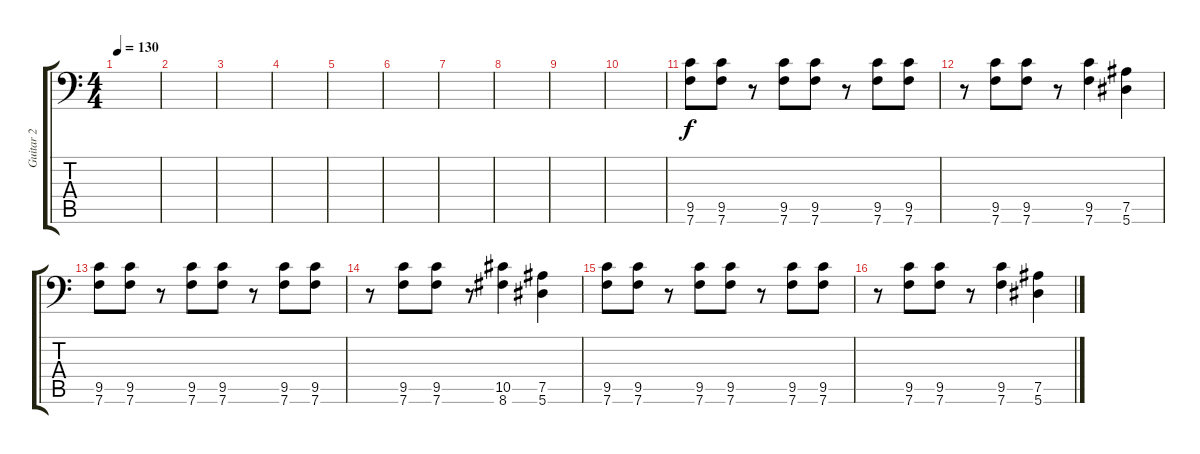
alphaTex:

\track ("Guitar 2" "Guitar 2") {instrument distortionguitar}
\staff {score tabs}
\tuning (Bb3 F3 Db3 Ab2 Eb2 Bb1) {hide}
\ts (4 4)
\tempo 130
\clef f4
\ks c
|
|
|
|
|
|
|
|
|
|
(9.5 7.6).8 (9.5 7.6).8 r.8 (9.5 7.6).8{beam merge} (9.5 7.6).8 r.8 (9.5 7.6).8 (9.5 7.6).8 |
r.8 (9.5 7.6).8{beam merge} (9.5 7.6).8 r.8 (9.5 7.6).4 (7.5 5.6).4 |
(9.5 7.6).8 (9.5 7.6).8 r.8 (9.5 7.6).8{beam merge} (9.5 7.6).8 r.8 (9.5 7.6).8 (9.5 7.6).8 |
r.8 (9.5 7.6).8{beam merge} (9.5 7.6).8 r.8 (10.5 8.6).4 (7.5 5.6).4 |
(9.5 7.6).8 (9.5 7.6).8 r.8 (9.5 7.6).8{beam merge} (9.5 7.6).8 r.8 (9.5 7.6).8 (9.5 7.6).8 |
r.8 (9.5 7.6).8{beam merge} (9.5 7.6).8 r.8 (9.5 7.6).4 (7.5 5.6).4
